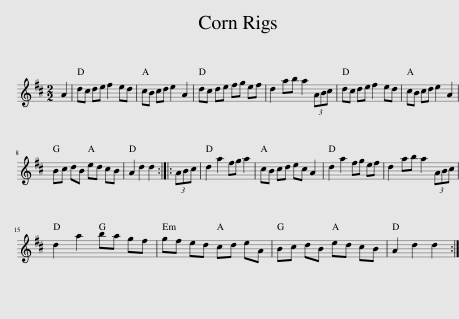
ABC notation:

X:1
L:1/8
M:2/2
I:linebreak $
K:D
V:1 treble
V:1
 A2 | dc de f2 ed | cB cd e2 A2 | dc de fg ef | d2 ab a2 (3ABc | %5
 dc de f2 ed | cB cd e2 A2 |$ Bc dB ed cB | A2 d2 d2 :: (3ABc | %10
 d2 a2 fg a2 | cB cd ec A2 | d2 a2 fg ef | d2 ab a2 (3ABc |$ d2 a2 ba gf | %15
 gf ed cd eA | Bc dB ed cB | A2 d2 d2 :| %18
